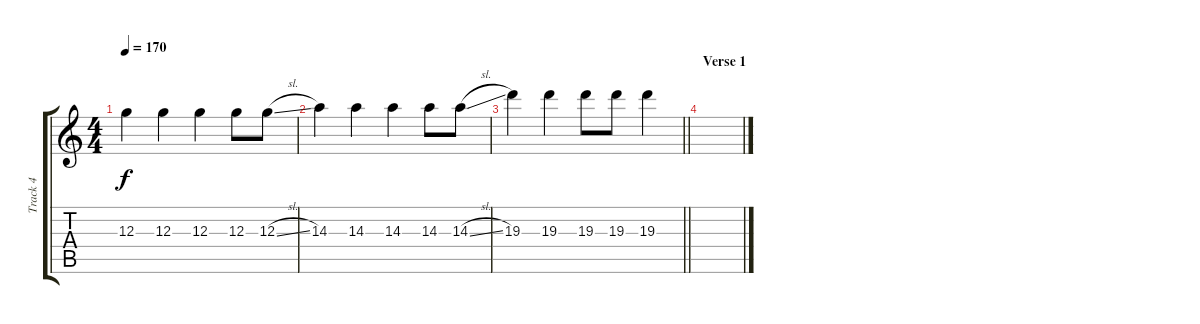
\track ("Track 4" "Track 4") {instrument overdrivenguitar}
\staff {score tabs}
\tuning (E4 B3 G3 D3 A2 E2) {hide}
\ts (4 4)
\tempo 170
\clef g2
\ks c
12.3.4{dy f} 12.3.4 12.3.4 12.3.8 12.3{sl}.8 |
14.3.4 14.3.4 14.3.4 14.3.8 14.3{sl}.8 |
\barLineRight lightlight
19.3.4 19.3.4 19.3.8 19.3.8 19.3.4 |
\section ("" "Verse 1")
